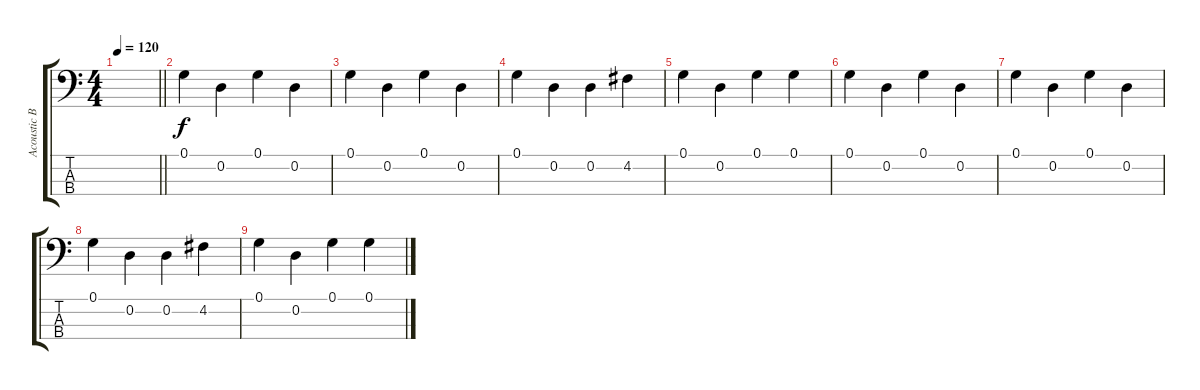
\track ("Acoustic Bass" "Acoustic B") {instrument acousticbass}
\staff {score tabs}
\tuning (G2 D2 A1 E1) {hide}
\ts (4 4)
\tempo 120
\clef f4
\barLineRight lightlight
\ks c
|
0.1.4 0.2.4 0.1.4 0.2.4 |
0.1.4 0.2.4 0.1.4 0.2.4 |
0.1.4 0.2.4 0.2.4 4.2.4 |
0.1.4 0.2.4 0.1.4 0.1.4 |
0.1.4 0.2.4 0.1.4 0.2.4 |
0.1.4 0.2.4 0.1.4 0.2.4 |
0.1.4 0.2.4 0.2.4 4.2.4 |
0.1.4 0.2.4 0.1.4 0.1.4
